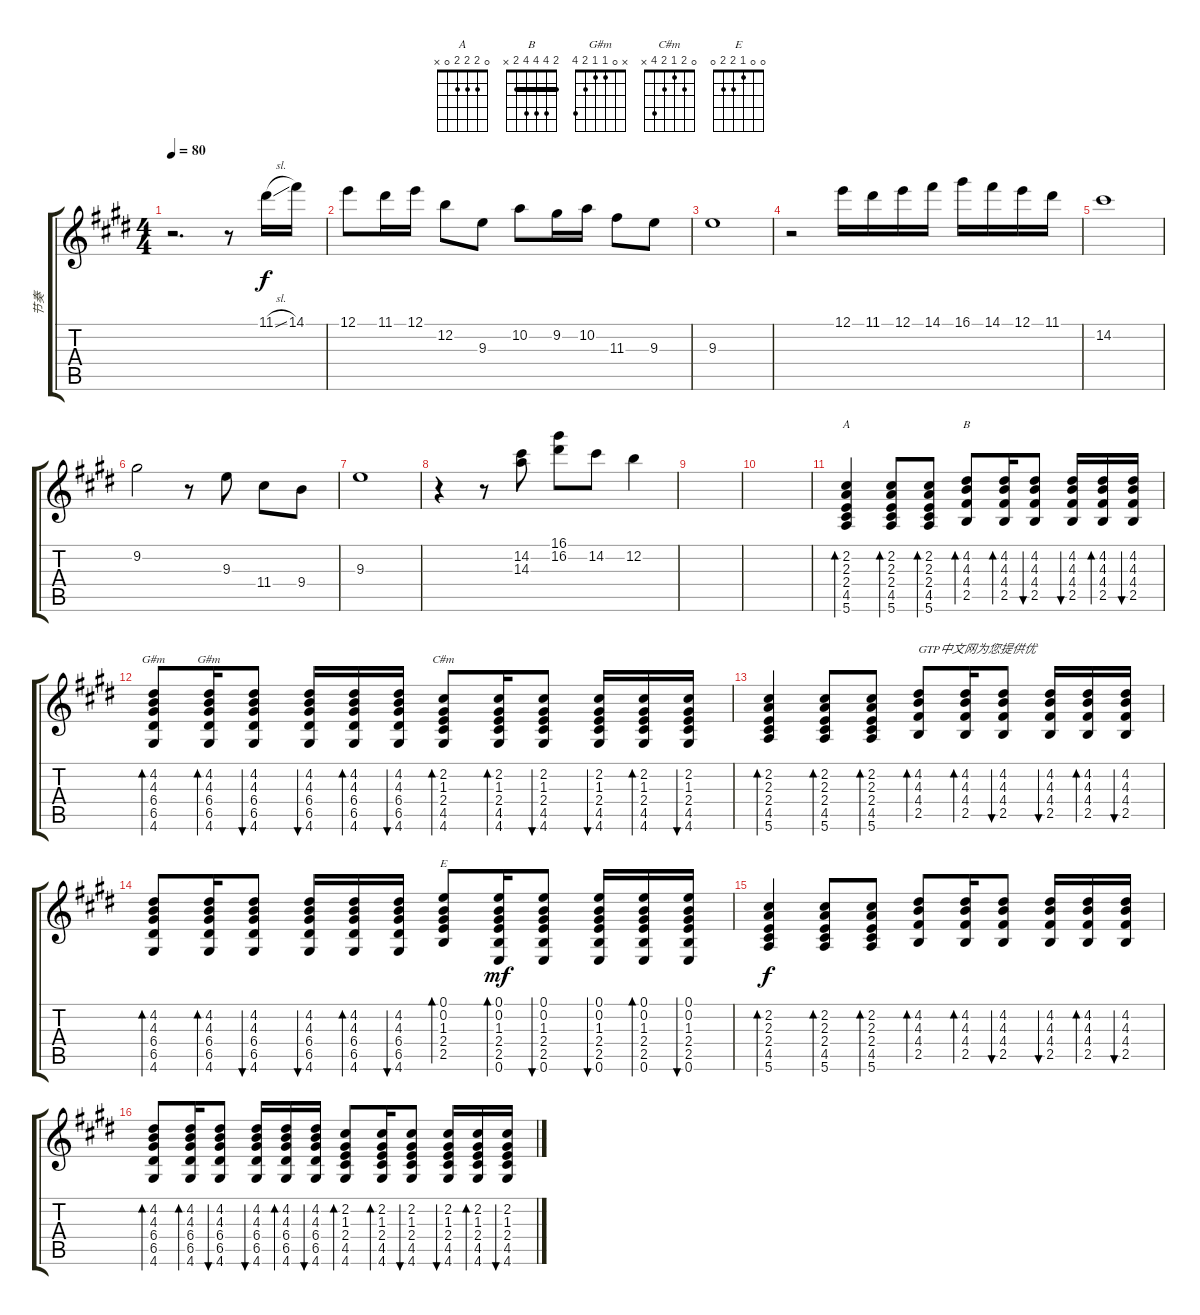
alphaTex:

\track ("节奏" "节奏") {instrument electricguitarjazz}
\staff {score tabs}
\tuning (E4 B3 G3 D3 A2 E2) {hide}
\chord ("A" 0 2 2 2 0 x)
\chord ("B" 2 4 4 4 2 x) {barre 2}
\chord ("G#m" 4 4 4 6 6 4) {firstfret 4 barre 4}
\chord ("G#m" x 0 1 1 2 4)
\chord ("C#m" 0 2 1 2 4 x)
\chord ("E" 0 0 1 2 2 0)
\ts (4 4)
\tempo 80
\clef g2
\ks c#minor
r.2{d dy f} r.8 11.1{sl}.16 14.1.16 |
12.1.8 11.1.16 12.1.16 12.2.8 9.3.8 10.2.8 9.2.16 10.2.16 11.3.8 9.3.8 |
9.3.1 |
r.2 12.1.16 11.1.16 12.1.16 14.1.16 16.1.16 14.1.16 12.1.16 11.1.16 |
14.2.1 |
9.2.2 r.8 9.3.8 11.4.8 9.4.8 |
9.3.1 |
r.4 r.8 (14.2 14.3).8 (16.1 16.2).8 14.2.8 12.2.4 |
|
|
(2.2 2.3 2.4 4.5 5.6).4{bd 30 ch "A"} (2.2 2.3 2.4 4.5 5.6).8{bd 30} (2.2 2.3 2.4 4.5 5.6).8{bd 30} (4.2 4.3 4.4 2.5).8{bd 30 ch "B"} (4.2 4.3 4.4 2.5).16{bd 30} (4.2 4.3 4.4 2.5).8{bu 30} (4.2 4.3 4.4 2.5).16{bu 30} (4.2 4.3 4.4 2.5).16{bd 30} (4.2 4.3 4.4 2.5).16{bu 30} |
(4.2 4.3 6.4 6.5 4.6).8{bd 30 ch "G#m"} (4.2 4.3 6.4 6.5 4.6).16{bd 30 ch "G#m"} (4.2 4.3 6.4 6.5 4.6).8{bu 30} (4.2 4.3 6.4 6.5 4.6).16{bu 30} (4.2 4.3 6.4 6.5 4.6).16{bd 30} (4.2 4.3 6.4 6.5 4.6).16{bu 30} (2.2 1.3 2.4 4.5 4.6).8{bd 30 ch "C#m"} (2.2 1.3 2.4 4.5 4.6).16{bd 30} (2.2 1.3 2.4 4.5 4.6).8{bu 30} (2.2 1.3 2.4 4.5 4.6).16{bu 30} (2.2 1.3 2.4 4.5 4.6).16{bd 30} (2.2 1.3 2.4 4.5 4.6).16{bu 30} |
(2.2 2.3 2.4 4.5 5.6).4{bd 30} (2.2 2.3 2.4 4.5 5.6).8{bd 30} (2.2 2.3 2.4 4.5 5.6).8{bd 30} (4.2 4.3 4.4 2.5).8{bd 30 txt "GTP中文网为您提供优"} (4.2 4.3 4.4 2.5).16{bd 30} (4.2 4.3 4.4 2.5).8{bu 30} (4.2 4.3 4.4 2.5).16{bu 30} (4.2 4.3 4.4 2.5).16{bd 30} (4.2 4.3 4.4 2.5).16{bu 30} |
(4.2 4.3 6.4 6.5 4.6).8{bd 30} (4.2 4.3 6.4 6.5 4.6).16{bd 30} (4.2 4.3 6.4 6.5 4.6).8{bu 30} (4.2 4.3 6.4 6.5 4.6).16{bu 30} (4.2 4.3 6.4 6.5 4.6).16{bd 30} (4.2 4.3 6.4 6.5 4.6).16{bu 30} (0.1 0.2 1.3 2.4 2.5).8{bd 30 ch "E"} (0.1 0.2 1.3 2.4 2.5 0.6).16{bd 30 dy mf} (0.1 0.2 1.3 2.4 2.5 0.6).8{bu 30} (0.1 0.2 1.3 2.4 2.5 0.6).16{bu 30} (0.1 0.2 1.3 2.4 2.5 0.6).16{bd 30} (0.1 0.2 1.3 2.4 2.5 0.6).16{bu 30} |
(2.2 2.3 2.4 4.5 5.6).4{bd 30 dy f} (2.2 2.3 2.4 4.5 5.6).8{bd 30} (2.2 2.3 2.4 4.5 5.6).8{bd 30} (4.2 4.3 4.4 2.5).8{bd 30} (4.2 4.3 4.4 2.5).16{bd 30} (4.2 4.3 4.4 2.5).8{bu 30} (4.2 4.3 4.4 2.5).16{bu 30} (4.2 4.3 4.4 2.5).16{bd 30} (4.2 4.3 4.4 2.5).16{bu 30} |
(4.2 4.3 6.4 6.5 4.6).8{bd 30} (4.2 4.3 6.4 6.5 4.6).16{bd 30} (4.2 4.3 6.4 6.5 4.6).8{bu 30} (4.2 4.3 6.4 6.5 4.6).16{bu 30} (4.2 4.3 6.4 6.5 4.6).16{bd 30} (4.2 4.3 6.4 6.5 4.6).16{bu 30} (2.2 1.3 2.4 4.5 4.6).8{bd 30} (2.2 1.3 2.4 4.5 4.6).16{bd 30} (2.2 1.3 2.4 4.5 4.6).8{bu 30} (2.2 1.3 2.4 4.5 4.6).16{bu 30} (2.2 1.3 2.4 4.5 4.6).16{bd 30} (2.2 1.3 2.4 4.5 4.6).16{bu 30}
